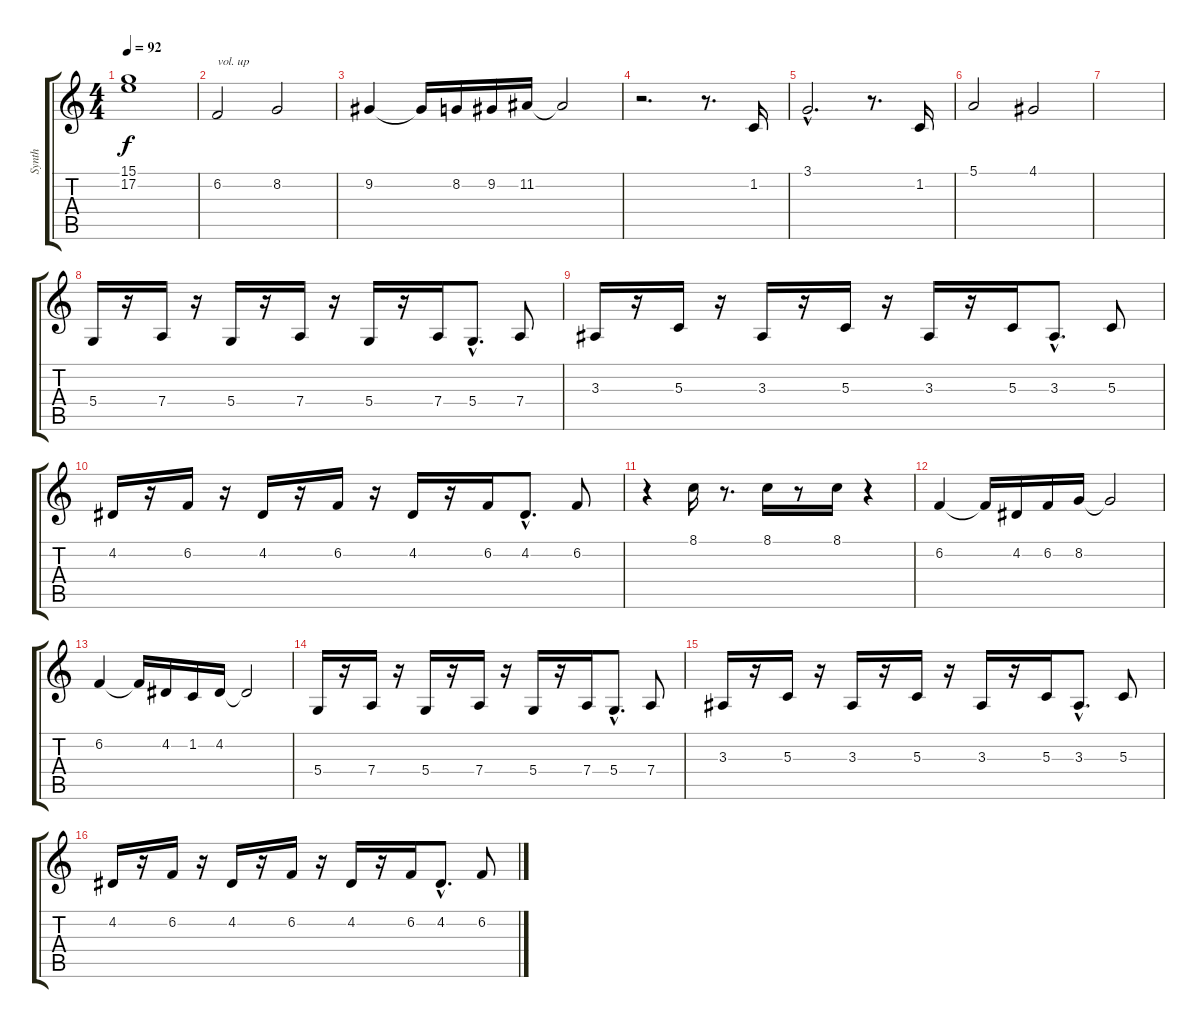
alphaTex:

\track ("Synth" "Synth") {instrument lead2sawtooth}
\staff {score tabs}
\tuning (E4 B3 G3 D3 A2 E2) {hide}
\ts (4 4)
\tempo 92
\clef g2
\ks c
(15.1 17.2).1{dy f} |
6.2.2{txt "vol. up" volume 13} 8.2.2 |
9.2.4 9.2{t}.16 8.2.16 9.2.16 11.2.16 11.2{t}.2 |
r.2{d} r.8{d} 1.2.16 |
3.1{hac}.2{d} r.8{d} 1.2.16 |
5.1.2 4.1.2 |
|
5.4.16 r.16 7.4.16 r.16 5.4.16 r.16 7.4.16 r.16 5.4.16 r.16 7.4.16 5.4{hac}.8{d} 7.4.8 |
3.3.16 r.16 5.3.16 r.16 3.3.16 r.16 5.3.16 r.16 3.3.16 r.16 5.3.16 3.3{hac}.8{d} 5.3.8 |
4.2.16 r.16 6.2.16 r.16 4.2.16 r.16 6.2.16 r.16 4.2.16 r.16 6.2.16 4.2{hac}.8{d} 6.2.8 |
r.4 8.1.16 r.8{d} 8.1.16 r.8 8.1.16 r.4 |
6.2.4 6.2{t}.16 4.2.16 6.2.16 8.2.16 8.2{t}.2 |
6.2.4 6.2{t}.16 4.2.16 1.2.16 4.2.16 4.2{t}.2 |
5.4.16 r.16 7.4.16 r.16 5.4.16 r.16 7.4.16 r.16 5.4.16 r.16 7.4.16 5.4{hac}.8{d} 7.4.8 |
3.3.16 r.16 5.3.16 r.16 3.3.16 r.16 5.3.16 r.16 3.3.16 r.16 5.3.16 3.3{hac}.8{d} 5.3.8 |
4.2.16 r.16 6.2.16 r.16 4.2.16 r.16 6.2.16 r.16 4.2.16 r.16 6.2.16 4.2{hac}.8{d} 6.2.8
